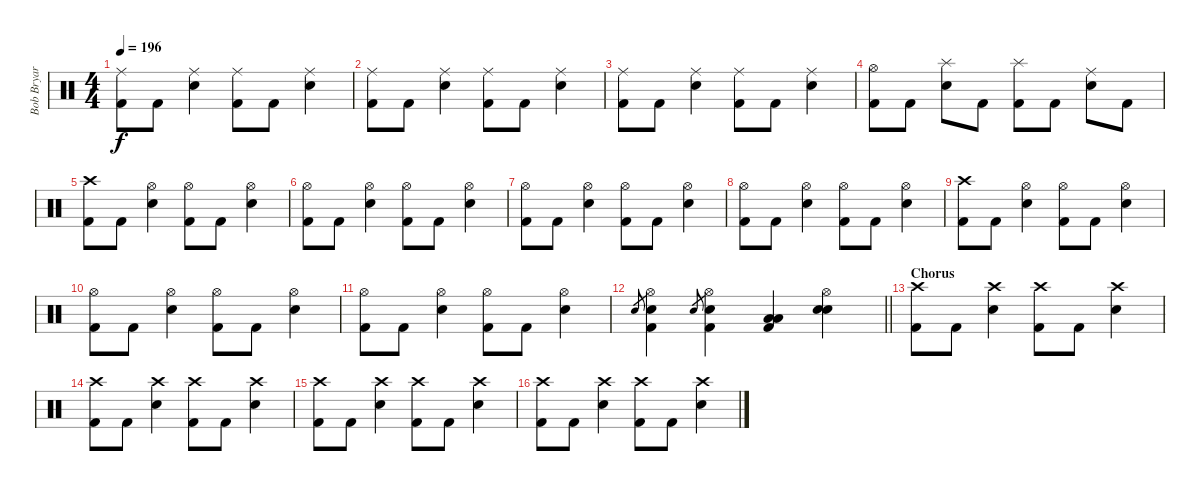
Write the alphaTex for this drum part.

\track ("Bob Bryar (drums)" "Bob Bryar ") {instrument percussion}
\staff {score}
\articulation defaults
\ts (4 4)
\tempo 196
\clef neutral
\ks c
("Ride (middle)" "Kick (hit) 2").8{dy f} "Kick (hit) 2".8 ("Ride (middle)" "Electric Snare (hit)").4 ("Ride (middle)" "Kick (hit) 2").8 "Kick (hit) 2".8 ("Ride (middle)" "Electric Snare (hit)").4 |
("Ride (middle)" "Kick (hit) 2").8 "Kick (hit) 2".8 ("Ride (middle)" "Electric Snare (hit)").4 ("Ride (middle)" "Kick (hit) 2").8 "Kick (hit) 2".8 ("Ride (middle)" "Electric Snare (hit)").4 |
("Ride (middle)" "Kick (hit) 2").8 "Kick (hit) 2".8 ("Ride (middle)" "Electric Snare (hit)").4 ("Ride (middle)" "Kick (hit) 2").8 "Kick (hit) 2".8 ("Ride (middle)" "Electric Snare (hit)").4 |
("Hi-Hat (open)" "Kick (hit) 2").8 "Kick (hit) 2".8 ("Splash (hit)" "Electric Snare (hit)").8 "Kick (hit) 2".8 ("Splash (hit)" "Kick (hit) 2").8 "Kick (hit) 2".8 ("Ride (middle)" "Electric Snare (hit)").8 "Kick (hit) 2".8 |
("Crash high (hit)" "Kick (hit) 2").8 "Kick (hit) 2".8 ("Hi-Hat (open)" "Electric Snare (hit)").4 ("Hi-Hat (open)" "Kick (hit) 2").8 "Kick (hit) 2".8 ("Hi-Hat (open)" "Electric Snare (hit)").4 |
("Hi-Hat (open)" "Kick (hit) 2").8 "Kick (hit) 2".8 ("Hi-Hat (open)" "Electric Snare (hit)").4 ("Hi-Hat (open)" "Kick (hit) 2").8 "Kick (hit) 2".8 ("Hi-Hat (open)" "Electric Snare (hit)").4 |
("Hi-Hat (open)" "Kick (hit) 2").8 "Kick (hit) 2".8 ("Hi-Hat (open)" "Electric Snare (hit)").4 ("Hi-Hat (open)" "Kick (hit) 2").8 "Kick (hit) 2".8 ("Hi-Hat (open)" "Electric Snare (hit)").4 |
("Hi-Hat (open)" "Kick (hit) 2").8 "Kick (hit) 2".8 ("Hi-Hat (open)" "Electric Snare (hit)").4 ("Hi-Hat (open)" "Kick (hit) 2").8 "Kick (hit) 2".8 ("Hi-Hat (open)" "Electric Snare (hit)").4 |
("Crash high (hit)" "Kick (hit) 2").8 "Kick (hit) 2".8 ("Hi-Hat (open)" "Electric Snare (hit)").4 ("Hi-Hat (open)" "Kick (hit) 2").8 "Kick (hit) 2".8 ("Hi-Hat (open)" "Electric Snare (hit)").4 |
("Hi-Hat (open)" "Kick (hit) 2").8 "Kick (hit) 2".8 ("Hi-Hat (open)" "Electric Snare (hit)").4 ("Hi-Hat (open)" "Kick (hit) 2").8 "Kick (hit) 2".8 ("Hi-Hat (open)" "Electric Snare (hit)").4 |
("Hi-Hat (open)" "Kick (hit) 2").8 "Kick (hit) 2".8 ("Hi-Hat (open)" "Electric Snare (hit)").4 ("Hi-Hat (open)" "Kick (hit) 2").8 "Kick (hit) 2".8 ("Hi-Hat (open)" "Electric Snare (hit)").4 |
\barLineRight lightlight "Electric Snare (hit)".8{gr}
("Hi-Hat (open)" "Electric Snare (hit)" "Kick (hit) 2").4 "Electric Snare (hit)".8{gr} ("Hi-Hat (open)" "Electric Snare (hit)" "Kick (hit) 2").4 ("Low Floor Tom (hit)" "Low Floor Tom (hit)" "Kick (hit) 2").4 ("Hi-Hat (open)" "Electric Snare (hit)" "Electric Snare (hit)").4 |
\section ("" "Chorus")
("Crash high (hit)" "Kick (hit) 2").8 "Kick (hit) 2".8 ("Crash high (hit)" "Electric Snare (hit)").4 ("Crash high (hit)" "Kick (hit) 2").8 "Kick (hit) 2".8 ("Crash high (hit)" "Electric Snare (hit)").4 |
("Crash high (hit)" "Kick (hit) 2").8 "Kick (hit) 2".8 ("Crash high (hit)" "Electric Snare (hit)").4 ("Crash high (hit)" "Kick (hit) 2").8 "Kick (hit) 2".8 ("Crash high (hit)" "Electric Snare (hit)").4 |
("Crash high (hit)" "Kick (hit) 2").8 "Kick (hit) 2".8 ("Crash high (hit)" "Electric Snare (hit)").4 ("Crash high (hit)" "Kick (hit) 2").8 "Kick (hit) 2".8 ("Crash high (hit)" "Electric Snare (hit)").4 |
("Crash high (hit)" "Kick (hit) 2").8 "Kick (hit) 2".8 ("Crash high (hit)" "Electric Snare (hit)").4 ("Crash high (hit)" "Kick (hit) 2").8 "Kick (hit) 2".8 ("Crash high (hit)" "Electric Snare (hit)").4
